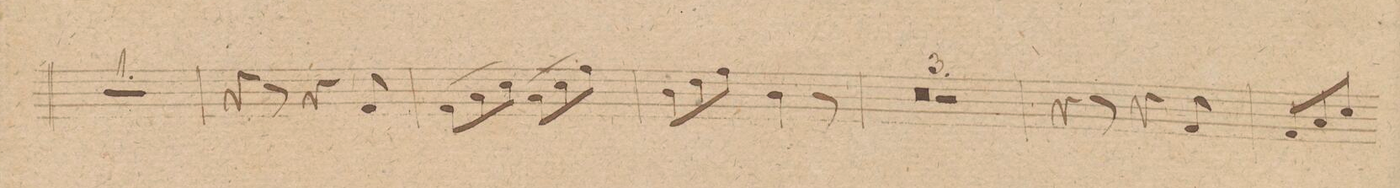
**kern	**dynam
*I"Baſso	*
*clefF4	*
*k[]	*
*M6/8	*
2.r	.
=98	=98
4r	.
8r	.
4r	.
8AA/	.
=99	=99
(8AA\L	.
8C\	.
8E\J)	.
(8C\L	.
8E\	.
8A\J)	.
=100	=100
8D\L	.
8F\	.
8A\J	.
4D\	.
8r	.
=101	=101
1.r	.
=102	=102
=103	=103
2.r	.
=104	=104
4r	.
8r	.
4r	.
8AA/	.
=105	=105
8AA/L	.
8C/	.
8E/J	.
*-	*-
